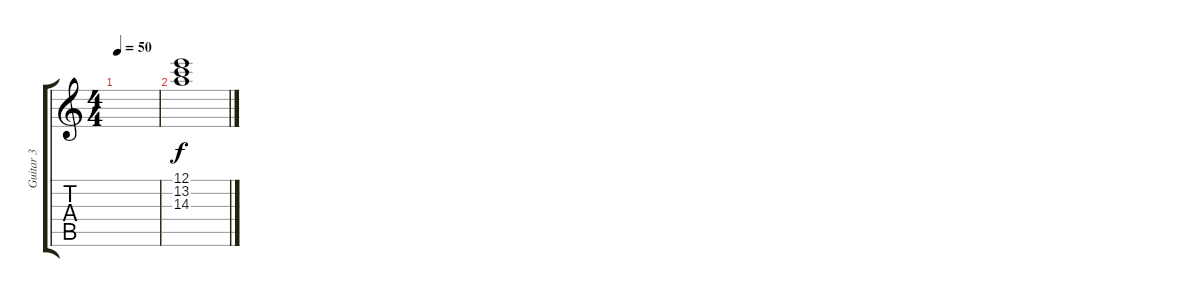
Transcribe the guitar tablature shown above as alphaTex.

\track ("Guitar 3" "Guitar 3") {instrument acousticguitarsteel}
\staff {score tabs}
\tuning (E4 B3 G3 D3 A2 E2) {hide}
\ts (4 4)
\tempo 50
\clef g2
\ks c
|
(12.1 13.2 14.3).1
